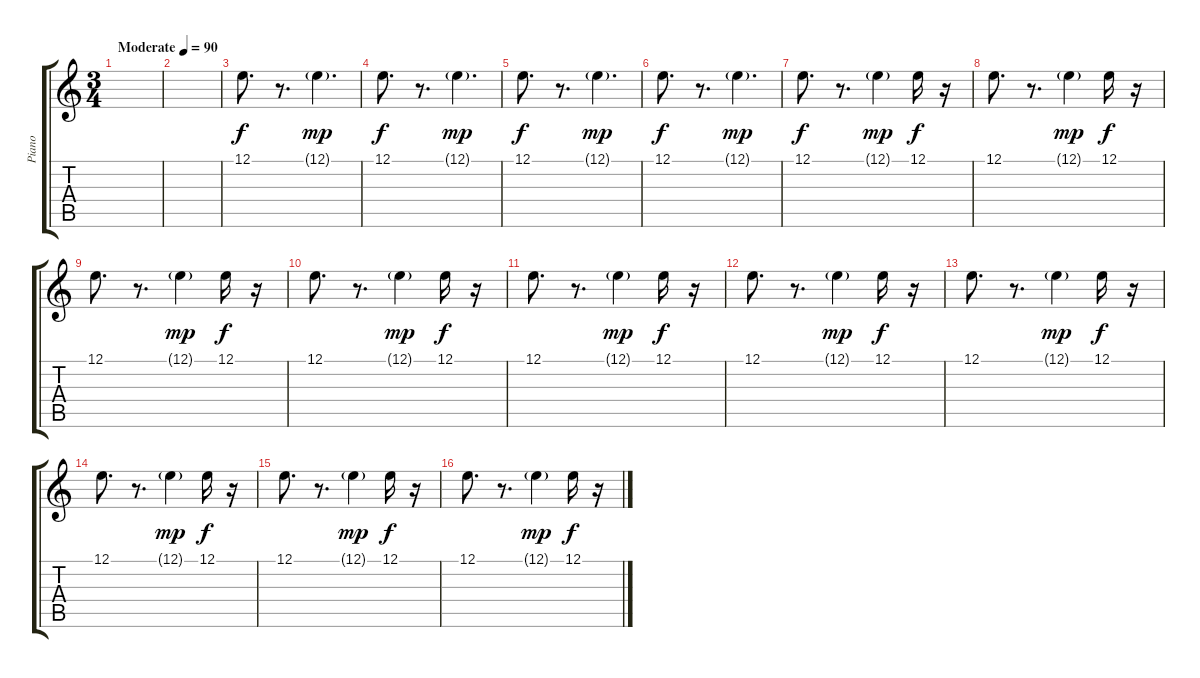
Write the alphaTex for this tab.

\track ("Piano" "Piano") {instrument acousticgrandpiano}
\staff {score tabs}
\tuning (E4 B3 G3 D3 A2 E2) {hide}
\ts (3 4)
\tempo (90 "Moderate")
\clef g2
\ks c
|
|
12.1.8{d} r.8{d} 12.1{g}.4{d dy mp} |
12.1.8{d dy f} r.8{d} 12.1{g}.4{d dy mp} |
12.1.8{d dy f} r.8{d} 12.1{g}.4{d dy mp} |
12.1.8{d dy f} r.8{d} 12.1{g}.4{d dy mp} |
12.1.8{d dy f} r.8{d} 12.1{g}.4{dy mp} 12.1.16{dy f} r.16 |
12.1.8{d} r.8{d} 12.1{g}.4{dy mp} 12.1.16{dy f} r.16 |
12.1.8{d} r.8{d} 12.1{g}.4{dy mp} 12.1.16{dy f} r.16 |
12.1.8{d} r.8{d} 12.1{g}.4{dy mp} 12.1.16{dy f} r.16 |
12.1.8{d} r.8{d} 12.1{g}.4{dy mp} 12.1.16{dy f} r.16 |
12.1.8{d} r.8{d} 12.1{g}.4{dy mp} 12.1.16{dy f} r.16 |
12.1.8{d} r.8{d} 12.1{g}.4{dy mp} 12.1.16{dy f} r.16 |
12.1.8{d} r.8{d} 12.1{g}.4{dy mp} 12.1.16{dy f} r.16 |
12.1.8{d} r.8{d} 12.1{g}.4{dy mp} 12.1.16{dy f} r.16 |
12.1.8{d} r.8{d} 12.1{g}.4{dy mp} 12.1.16{dy f} r.16
